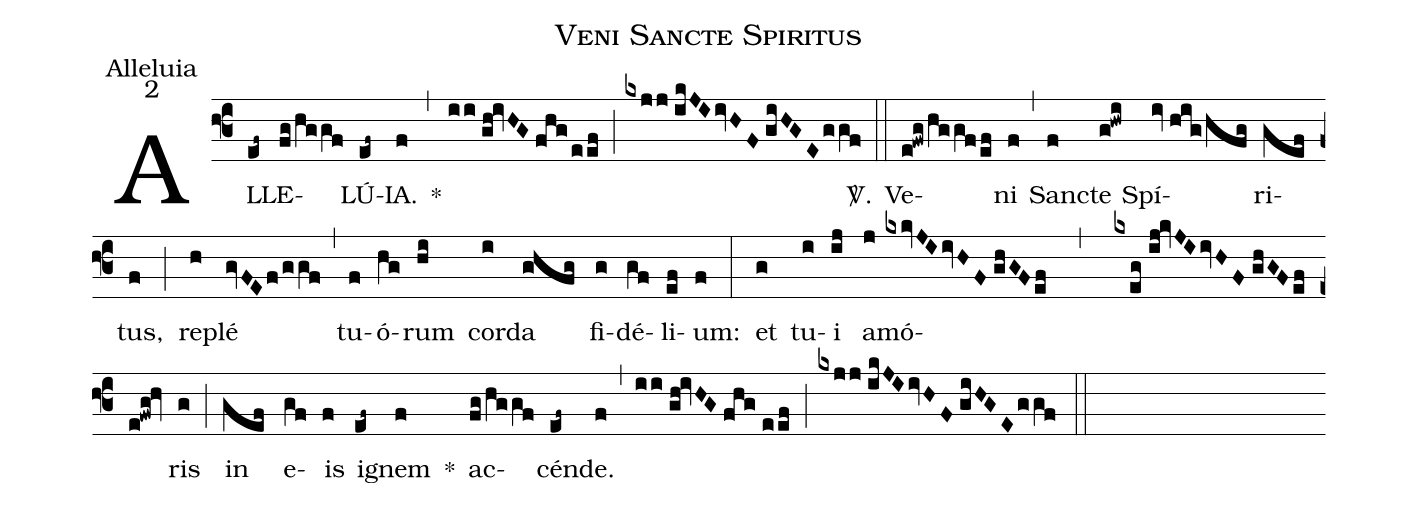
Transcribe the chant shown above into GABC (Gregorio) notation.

name:Veni Sancte Spiritus;
office-part:Alleluia;
mode:2;
%%
(f3) AL(ef~)LE(fg/hggf)LÚ(ef~)IA.(f) *(,) (ii//gh!ivHG//fhg/eef) (;) (kxjj//ikJI/ivHF//giHGE/ggf) <sp>V/</sp>.(::) Ve(e!fwg/hggf/ef)ni(f) (,) Sanc(f)te(g!hwi) Spí(iv//hig/hfg)ri(gef)tus,(f) (;) re(h)plé(gvFEf/ggf) (,) tu(f)ó(hg)rum(hi) cor(i)da(ghfg) fi(g)dé(gf)li(ef)um:(f) (:) et(g) tu(i)i(ij) a(j)mó(kxkvJI/ivHF//ghGF/ef , kxeg//ij!kvJI/ivHF//ghGF/ef//e!fwg!hv)ris(g) (;) in(gef) e(gf)is(f) i(ef~)gnem(f) *() ac(fg/hggf)cén(ef~)de.(f) (,) (ii//gh!ivHG//fhg//eef) (;) (kxjj//ikJI/ivHF//giHGE/ggf) (::)
